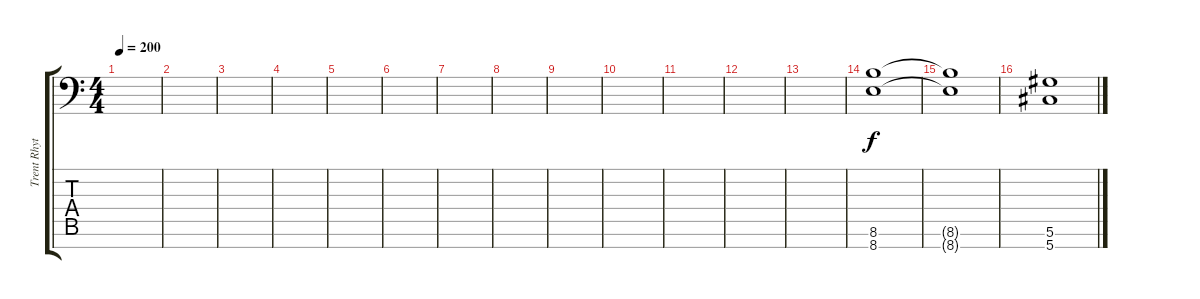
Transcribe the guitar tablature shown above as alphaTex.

\track ("Trent Rhytm" "Trent Rhyt") {instrument overdrivenguitar}
\staff {score tabs}
\tuning (Eb4 Bb3 Gb3 Db3 Ab2 Eb2 Ab1) {hide}
\ts (4 4)
\tempo 200
\clef f4
\ks c
|
|
|
|
|
|
|
|
|
|
|
|
|
(8.6 8.7).1 |
(8.6{t} 8.7{t}).1 |
(5.6 5.7).1
